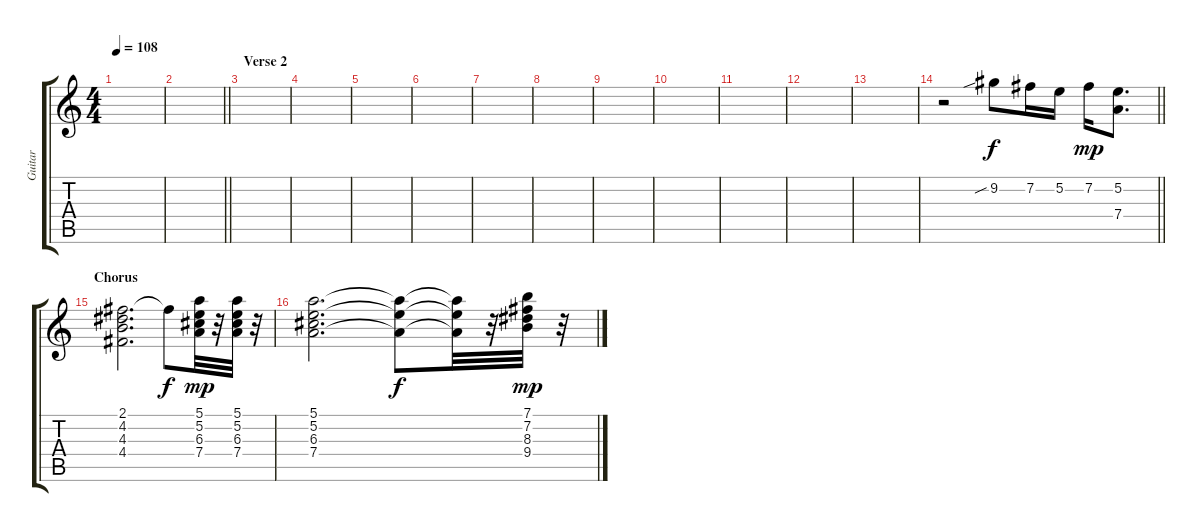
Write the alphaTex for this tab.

\track ("Guitar" "Guitar") {instrument overdrivenguitar}
\staff {score tabs}
\tuning (E4 B3 G3 D3 A2 E2) {hide}
\ts (4 4)
\tempo 108
\clef g2
\ks c
|
\barLineRight lightlight
|
\section ("" "Verse 2")
|
|
|
|
|
|
|
|
|
|
|
\barLineRight lightlight
r.2 9.2{sib}.8 7.2.16 5.2.16{dy f} 7.2.16{dy mp} (5.2 7.4).8{d} |
\section ("" "Chorus")
(2.1 4.2 4.3 4.4).2{d} 2.1{t}.8{dy f} (5.1 5.2 6.3 7.4).32{dy mp} r.32 (5.1 5.2 6.3 7.4).32 r.32 |
(5.1 5.2 6.3 7.4).2{d} (5.1{t} 5.2{t} 7.4{t}).8{dy f} (5.1{t} 5.2{t} 7.4{t}).32 r.32 (7.1 7.2 8.3 9.4).32{dy mp} r.32
